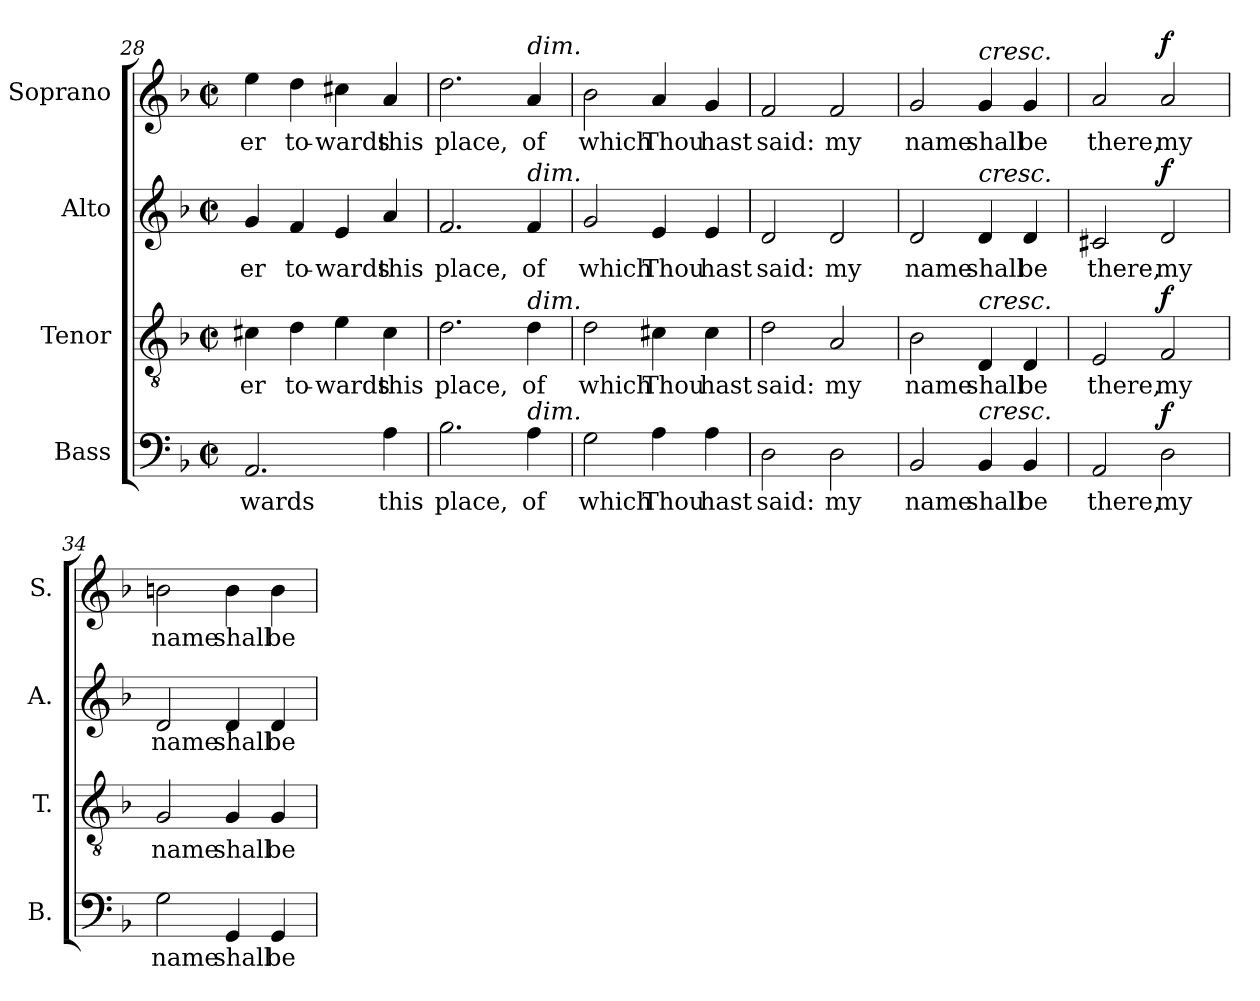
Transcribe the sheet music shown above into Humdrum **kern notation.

**kern	**text	**dynam	**kern	**text	**dynam	**kern	**text	**dynam	**kern	**text	**dynam
*part4	*part4	*part4	*part3	*part3	*part3	*part2	*part2	*part2	*part1	*part1	*part1
*staff4	*staff4	*staff4	*staff3	*staff3	*staff3	*staff2	*staff2	*staff2	*staff1	*staff1	*staff1
*I"Bass	*	*	*I"Tenor	*	*	*I"Alto	*	*	*I"Soprano	*	*
*I'B.	*	*	*I'T.	*	*	*I'A.	*	*	*I'S.	*	*
*clefF4	*	*	*clefGv2	*	*	*clefG2	*	*	*clefG2	*	*
*	*	*	*ITrd7c12	*	*	*	*	*	*	*	*
*k[b-]	*	*	*k[b-]	*	*	*k[b-]	*	*	*k[b-]	*	*
*F:	*	*	*F:	*	*	*F:	*	*	*F:	*	*
*M2/2	*	*	*M2/2	*	*	*M2/2	*	*	*M2/2	*	*
*met(c|)	*	*	*met(c|)	*	*	*met(c|)	*	*	*met(c|)	*	*
=28	=28	=28	=28	=28	=28	=28	=28	=28	=28	=28	=28
!	!LO:LY:b:color=#000000	!	!	!	!	!	!	!	!	!	!
!	!	!	!	!LO:LY:b:color=#000000	!	!	!	!	!	!	!
!	!	!	!	!	!	!	!LO:LY:b:color=#000000	!	!	!	!
!	!	!	!	!	!	!	!	!	!	!LO:LY:b:color=#000000	!
2.AAi/	-wards	.	4C#Xi\	-er	.	4gi/	-er	.	4eei\	-er	.
!	!	!	!	!LO:LY:b:color=#000000	!	!	!	!	!	!	!
!	!	!	!	!	!	!	!LO:LY:b:color=#000000	!	!	!	!
!	!	!	!	!	!	!	!	!	!	!LO:LY:b:color=#000000	!
.	.	.	4Di\	to-	.	4fi/	to-	.	4ddi\	to-	.
!	!	!	!	!LO:LY:b:color=#000000	!	!	!	!	!	!	!
!	!	!	!	!	!	!	!LO:LY:b:color=#000000	!	!	!	!
!	!	!	!	!	!	!	!	!	!	!LO:LY:b:color=#000000	!
.	.	.	4Ei\	-wards	.	4ei/	-wards	.	4cc#Xi\	-wards	.
!	!LO:LY:b:color=#000000	!	!	!	!	!	!	!	!	!	!
!	!	!	!	!LO:LY:b:color=#000000	!	!	!	!	!	!	!
!	!	!	!	!	!	!	!LO:LY:b:color=#000000	!	!	!	!
!	!	!	!	!	!	!	!	!	!	!LO:LY:b:color=#000000	!
4Ai\	this	.	4C#i\	this	.	4ai/	this	.	4ai/	this	.
=29	=29	=29	=29	=29	=29	=29	=29	=29	=29	=29	=29
!	!LO:LY:b:color=#000000	!	!	!	!	!	!	!	!	!	!
!	!	!	!	!LO:LY:b:color=#000000	!	!	!	!	!	!	!
!	!	!	!	!	!	!	!LO:LY:b:color=#000000	!	!	!	!
!	!	!	!	!	!	!	!	!	!	!LO:LY:b:color=#000000	!
2.B-i\	place,	.	2.Di\	place,	.	2.fi/	place,	.	2.ddi\	place,	.
!	!LO:LY:b:color=#000000	!	!	!	!	!	!	!	!	!	!
!	!	!	!	!LO:LY:b:color=#000000	!	!	!	!	!	!	!
!	!	!	!	!	!	!	!LO:LY:b:color=#000000	!	!	!	!
!	!	!	!	!	!	!	!	!	!LO:TX:a:i:t=dim.	!	!
!	!	!	!	!	!	!LO:TX:a:i:t=dim.	!	!	!	!	!
!	!	!	!LO:TX:a:i:t=dim.	!	!	!	!	!	!	!	!
!LO:TX:a:i:t=dim.	!	!	!	!	!	!	!	!	!	!	!
!	!	!	!	!	!	!	!	!	!	!LO:LY:b:color=#000000	!
4Ai\	of	.	4Di\	of	.	4fi/	of	.	4ai/	of	.
!!LO:LB:g=z
=30	=30	=30	=30	=30	=30	=30	=30	=30	=30	=30	=30
!	!LO:LY:b:color=#000000	!	!	!	!	!	!	!	!	!	!
!	!	!	!	!LO:LY:b:color=#000000	!	!	!	!	!	!	!
!	!	!	!	!	!	!	!LO:LY:b:color=#000000	!	!	!	!
!	!	!	!	!	!	!	!	!	!	!LO:LY:b:color=#000000	!
2Gi\	which	.	2Di\	which	.	2gi/	which	.	2b-i\	which	.
!	!LO:LY:b:color=#000000	!	!	!	!	!	!	!	!	!	!
!	!	!	!	!LO:LY:b:color=#000000	!	!	!	!	!	!	!
!	!	!	!	!	!	!	!LO:LY:b:color=#000000	!	!	!	!
!	!	!	!	!	!	!	!	!	!	!LO:LY:b:color=#000000	!
4Ai\	Thou	.	4C#Xi\	Thou	.	4ei/	Thou	.	4ai/	Thou	.
!	!LO:LY:b:color=#000000	!	!	!	!	!	!	!	!	!	!
!	!	!	!	!LO:LY:b:color=#000000	!	!	!	!	!	!	!
!	!	!	!	!	!	!	!LO:LY:b:color=#000000	!	!	!	!
!	!	!	!	!	!	!	!	!	!	!LO:LY:b:color=#000000	!
4Ai\	hast	.	4C#i\	hast	.	4ei/	hast	.	4gi/	hast	.
=31	=31	=31	=31	=31	=31	=31	=31	=31	=31	=31	=31
!	!LO:LY:b:color=#000000	!	!	!	!	!	!	!	!	!	!
!	!	!	!	!LO:LY:b:color=#000000	!	!	!	!	!	!	!
!	!	!	!	!	!	!	!LO:LY:b:color=#000000	!	!	!	!
!	!	!	!	!	!	!	!	!	!	!LO:LY:b:color=#000000	!
2Di\	said:	.	2Di\	said:	.	2di/	said:	.	2fi/	said:	.
!	!LO:LY:b:color=#000000	!	!	!	!	!	!	!	!	!	!
!	!	!	!	!LO:LY:b:color=#000000	!	!	!	!	!	!	!
!	!	!	!	!	!	!	!LO:LY:b:color=#000000	!	!	!	!
!	!	!	!	!	!	!	!	!	!	!LO:LY:b:color=#000000	!
2Di\	my	.	2AAi/	my	.	2di/	my	.	2fi/	my	.
=32	=32	=32	=32	=32	=32	=32	=32	=32	=32	=32	=32
!	!LO:LY:b:color=#000000	!	!	!	!	!	!	!	!	!	!
!	!	!	!	!LO:LY:b:color=#000000	!	!	!	!	!	!	!
!	!	!	!	!	!	!	!LO:LY:b:color=#000000	!	!	!	!
!	!	!	!	!	!	!	!	!	!	!LO:LY:b:color=#000000	!
2BB-i/	name	.	2BB-i\	name	.	2di/	name	.	2gi/	name	.
!	!LO:LY:b:color=#000000	!	!	!	!	!	!	!	!	!	!
!	!	!	!	!LO:LY:b:color=#000000	!	!	!	!	!	!	!
!	!	!	!	!	!	!	!LO:LY:b:color=#000000	!	!	!	!
!	!	!	!	!	!	!	!	!	!LO:TX:a:i:t=cresc.	!	!
!	!	!	!	!	!	!LO:TX:a:i:t=cresc.	!	!	!	!	!
!	!	!	!LO:TX:a:i:t=cresc.	!	!	!	!	!	!	!	!
!LO:TX:a:i:t=cresc.	!	!	!	!	!	!	!	!	!	!	!
!	!	!	!	!	!	!	!	!	!	!LO:LY:b:color=#000000	!
4BB-i/	shall	.	4DDi/	shall	.	4di/	shall	.	4gi/	shall	.
!	!LO:LY:b:color=#000000	!	!	!	!	!	!	!	!	!	!
!	!	!	!	!LO:LY:b:color=#000000	!	!	!	!	!	!	!
!	!	!	!	!	!	!	!LO:LY:b:color=#000000	!	!	!	!
!	!	!	!	!	!	!	!	!	!	!LO:LY:b:color=#000000	!
4BB-i/	be	.	4DDi/	be	.	4di/	be	.	4gi/	be	.
=33	=33	=33	=33	=33	=33	=33	=33	=33	=33	=33	=33
!	!LO:LY:b:color=#000000	!	!	!	!	!	!	!	!	!	!
!	!	!	!	!LO:LY:b:color=#000000	!	!	!	!	!	!	!
!	!	!	!	!	!	!	!LO:LY:b:color=#000000	!	!	!	!
!	!	!	!	!	!	!	!	!	!	!LO:LY:b:color=#000000	!
2AAi/	there,	.	2EEi/	there,	.	2c#Xi/	there,	.	2ai/	there,	.
!	!LO:LY:b:color=#000000	!	!	!	!	!	!	!	!	!	!
!	!	!	!	!LO:LY:b:color=#000000	!	!	!	!	!	!	!
!	!	!	!	!	!	!	!LO:LY:b:color=#000000	!	!	!	!
!	!	!	!	!	!	!	!	!	!	!LO:LY:b:color=#000000	!
2Di\	my	f	2FFi/	my	f	2di/	my	f	2ai/	my	f
=34	=34	=34	=34	=34	=34	=34	=34	=34	=34	=34	=34
!	!LO:LY:b:color=#000000	!	!	!	!	!	!	!	!	!	!
!	!	!	!	!LO:LY:b:color=#000000	!	!	!	!	!	!	!
!	!	!	!	!	!	!	!LO:LY:b:color=#000000	!	!	!	!
!	!	!	!	!	!	!	!	!	!	!LO:LY:b:color=#000000	!
2Gi\	name	.	2GGi/	name	.	2di/	name	.	2bni\	name	.
!	!LO:LY:b:color=#000000	!	!	!	!	!	!	!	!	!	!
!	!	!	!	!LO:LY:b:color=#000000	!	!	!	!	!	!	!
!	!	!	!	!	!	!	!LO:LY:b:color=#000000	!	!	!	!
!	!	!	!	!	!	!	!	!	!	!LO:LY:b:color=#000000	!
4GGi/	shall	.	4GGi/	shall	.	4di/	shall	.	4bi\	shall	.
!	!LO:LY:b:color=#000000	!	!	!	!	!	!	!	!	!	!
!	!	!	!	!LO:LY:b:color=#000000	!	!	!	!	!	!	!
!	!	!	!	!	!	!	!LO:LY:b:color=#000000	!	!	!	!
!	!	!	!	!	!	!	!	!	!	!LO:LY:b:color=#000000	!
4GGi/	be	.	4GGi/	be	.	4di/	be	.	4bi\	be	.
=	=	=	=	=	=	=	=	=	=	=	=
*-	*-	*-	*-	*-	*-	*-	*-	*-	*-	*-	*-
